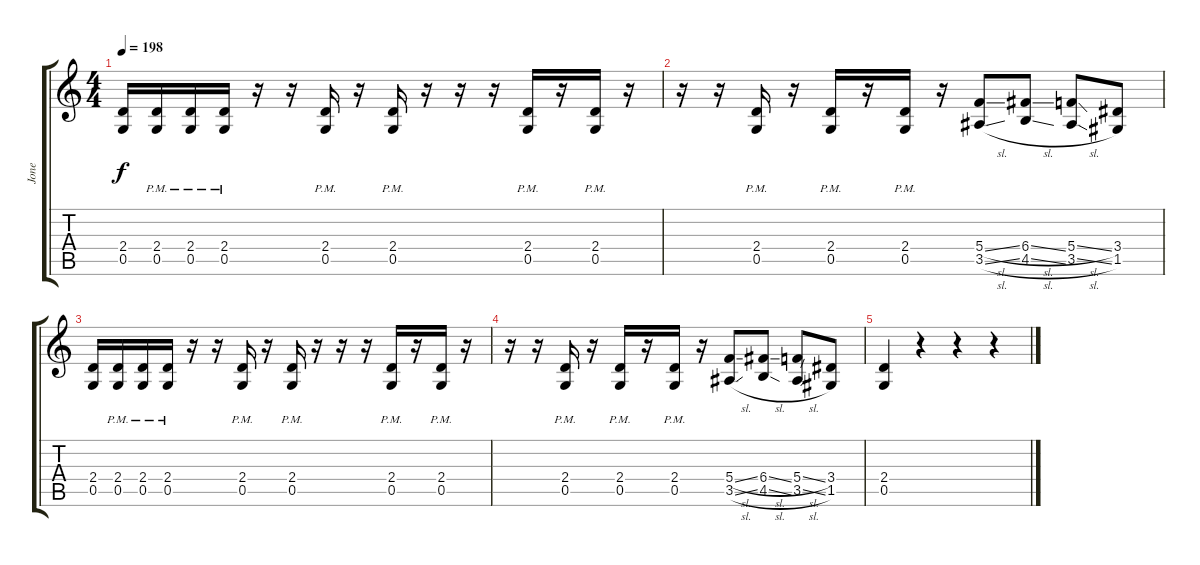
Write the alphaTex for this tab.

\track ("Jone" "Jone") {instrument distortionguitar}
\staff {score tabs}
\tuning (D4 A3 F3 C3 G2 D2) {hide}
\ts (4 4)
\tempo 198
\clef g2
\ks c
(2.4 0.5).16{dy f} (2.4{pm} 0.5).16 (2.4{pm} 0.5).16 (2.4{pm} 0.5).16 r.16 r.16 (2.4{pm} 0.5).16 r.16 (2.4{pm} 0.5).16 r.16 r.16 r.16 (2.4{pm} 0.5).16 r.16 (2.4{pm} 0.5).16 r.16 |
r.16 r.16 (2.4{pm} 0.5).16 r.16 (2.4{pm} 0.5).16 r.16 (2.4{pm} 0.5).16 r.16 (5.4{sl} 3.5{sl}).8 (6.4{sl} 4.5{sl}).8 (5.4{sl} 3.5{sl}).8 (3.4 1.5).8 |
(2.4 0.5).16 (2.4{pm} 0.5).16 (2.4{pm} 0.5).16 (2.4{pm} 0.5).16 r.16 r.16 (2.4{pm} 0.5).16 r.16 (2.4{pm} 0.5).16 r.16 r.16 r.16 (2.4{pm} 0.5).16 r.16 (2.4{pm} 0.5).16 r.16 |
r.16 r.16 (2.4{pm} 0.5).16 r.16 (2.4{pm} 0.5).16 r.16 (2.4{pm} 0.5).16 r.16 (5.4{sl} 3.5{sl}).8 (6.4{sl} 4.5{sl}).8 (5.4{sl} 3.5{sl}).8 (3.4 1.5).8 |
(2.4 0.5).4 r.4 r.4 r.4
